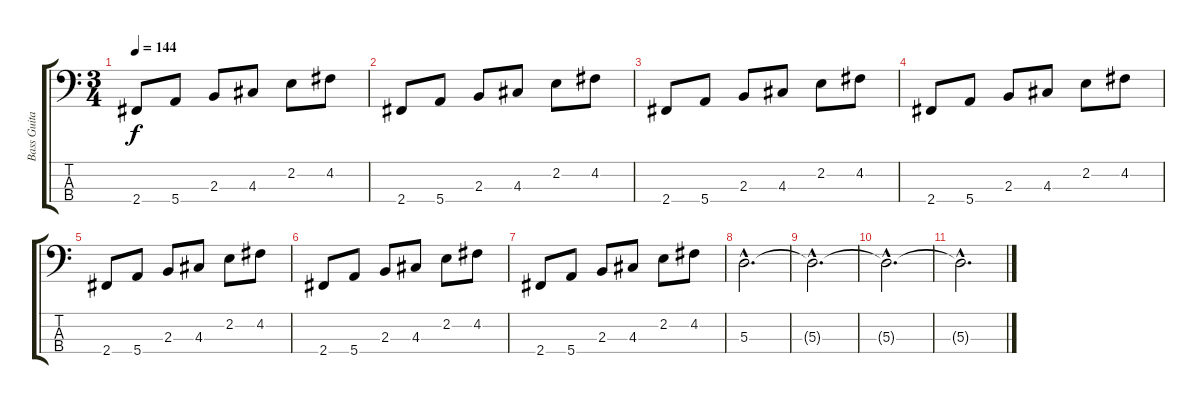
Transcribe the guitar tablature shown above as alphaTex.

\track ("Bass Guitar" "Bass Guita") {instrument electricbasspick}
\staff {score tabs}
\tuning (G2 D2 A1 E1) {hide}
\ts (3 4)
\tempo 144
\clef f4
\ks c
2.4.8{dy f} 5.4.8 2.3.8 4.3.8 2.2.8 4.2.8 |
2.4.8 5.4.8 2.3.8 4.3.8 2.2.8 4.2.8 |
2.4.8 5.4.8 2.3.8 4.3.8 2.2.8 4.2.8 |
2.4.8 5.4.8 2.3.8 4.3.8 2.2.8 4.2.8 |
2.4.8 5.4.8 2.3.8 4.3.8 2.2.8 4.2.8 |
2.4.8 5.4.8 2.3.8 4.3.8 2.2.8 4.2.8 |
2.4.8 5.4.8 2.3.8 4.3.8 2.2.8 4.2.8 |
5.3{hac}.2{d} |
5.3{hac t}.2{d} |
5.3{hac t}.2{d} |
5.3{hac t}.2{d}
